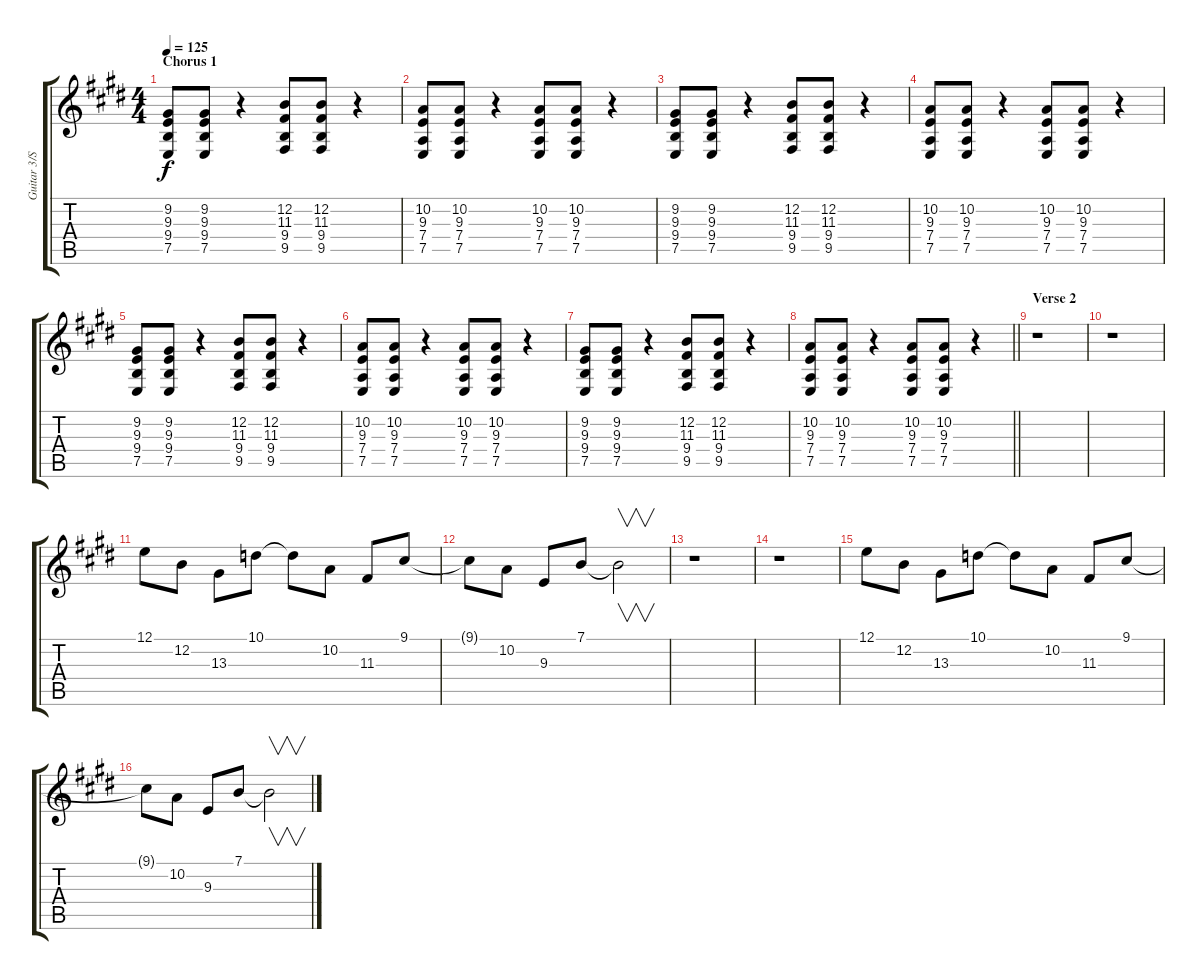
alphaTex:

\track ("Guitar 3/Synth" "Guitar 3/S") {instrument lead1square}
\staff {score tabs}
\tuning (E4 B3 G3 D3 A2 E2) {hide}
\ts (4 4)
\section ("" "Chorus 1")
\tempo 125
\clef g2
\ks e
(9.2 9.3 9.4 7.5).8{dy f} (9.2 9.3 9.4 7.5).8 r.4 (12.2 11.3 9.4 9.5).8 (12.2 11.3 9.4 9.5).8 r.4 |
(10.2 9.3 7.4 7.5).8 (10.2 9.3 7.4 7.5).8 r.4 (10.2 9.3 7.4 7.5).8 (10.2 9.3 7.4 7.5).8 r.4 |
(9.2 9.3 9.4 7.5).8 (9.2 9.3 9.4 7.5).8 r.4 (12.2 11.3 9.4 9.5).8 (12.2 11.3 9.4 9.5).8 r.4 |
(10.2 9.3 7.4 7.5).8 (10.2 9.3 7.4 7.5).8 r.4 (10.2 9.3 7.4 7.5).8 (10.2 9.3 7.4 7.5).8 r.4 |
(9.2 9.3 9.4 7.5).8 (9.2 9.3 9.4 7.5).8 r.4 (12.2 11.3 9.4 9.5).8 (12.2 11.3 9.4 9.5).8 r.4 |
(10.2 9.3 7.4 7.5).8 (10.2 9.3 7.4 7.5).8 r.4 (10.2 9.3 7.4 7.5).8 (10.2 9.3 7.4 7.5).8 r.4 |
(9.2 9.3 9.4 7.5).8 (9.2 9.3 9.4 7.5).8 r.4 (12.2 11.3 9.4 9.5).8 (12.2 11.3 9.4 9.5).8 r.4 |
\barLineRight lightlight
(10.2 9.3 7.4 7.5).8 (10.2 9.3 7.4 7.5).8 r.4 (10.2 9.3 7.4 7.5).8 (10.2 9.3 7.4 7.5).8 r.4 |
\section ("" "Verse 2")
r.1 |
r.1 |
12.1.8 12.2.8 13.3.8 10.1.8 10.1{t}.8 10.2.8 11.3.8 9.1.8 |
9.1{t}.8 10.2.8 9.3.8 7.1.8 7.1{t}.2{v} |
r.1 |
r.1 |
12.1.8 12.2.8 13.3.8 10.1.8 10.1{t}.8 10.2.8 11.3.8 9.1.8 |
9.1{t}.8 10.2.8 9.3.8 7.1.8 7.1{t}.2{v}
